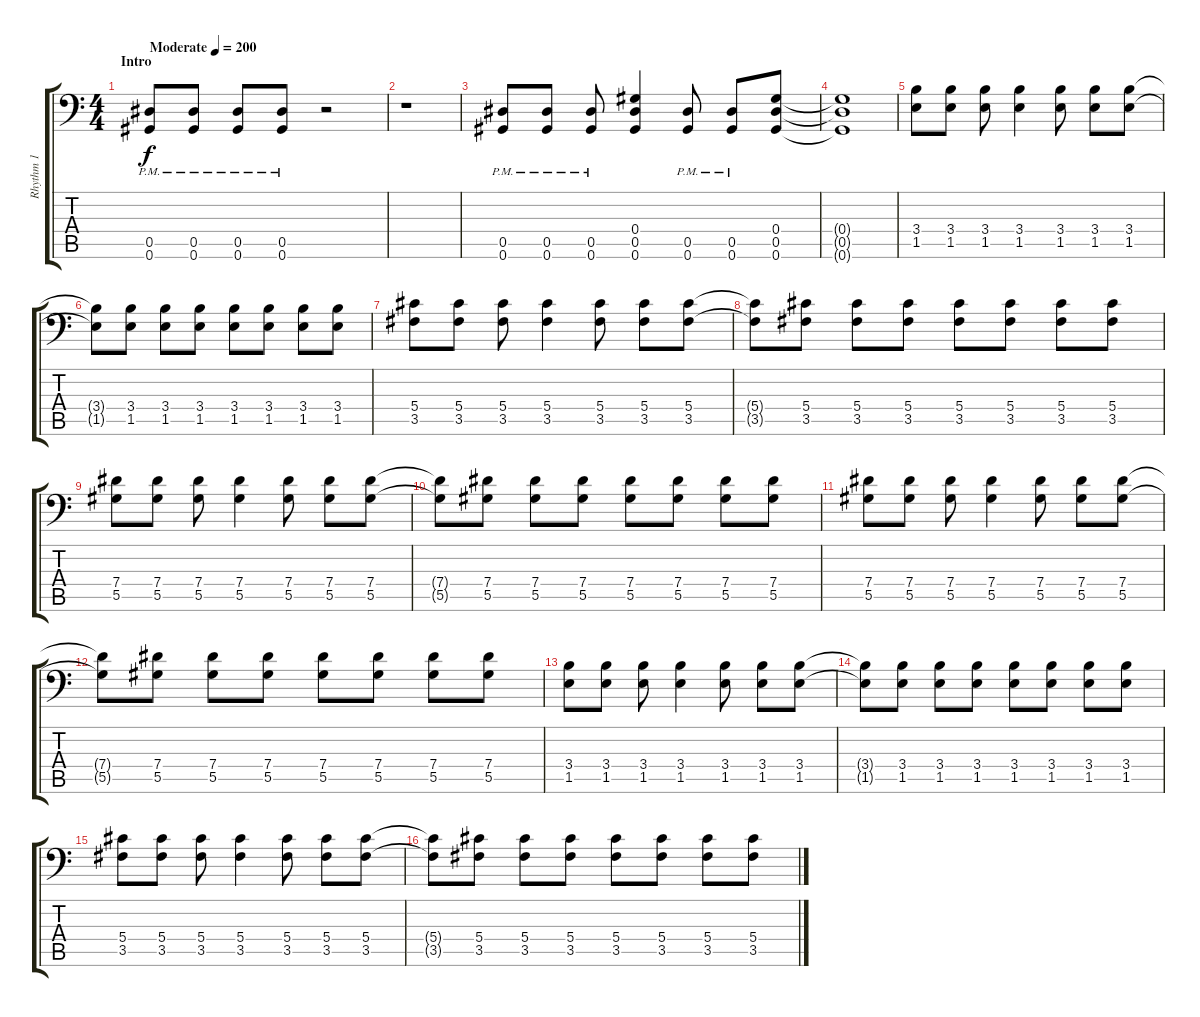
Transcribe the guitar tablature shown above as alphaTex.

\track ("Rhythm 1" "Rhythm 1") {instrument distortionguitar}
\staff {score tabs}
\tuning (Bb3 F3 Db3 Ab2 Eb2 Ab1) {hide}
\ts (4 4)
\section ("" "Intro")
\tempo (200 "Moderate")
\clef f4
\ks c
(0.5{pm} 0.6{pm}).8{dy f instrument distortionguitar} (0.5{pm} 0.6{pm}).8 (0.5{pm} 0.6{pm}).8 (0.5{pm} 0.6{pm}).8 r.2 |
r.1 |
(0.5{pm} 0.6{pm}).8 (0.5{pm} 0.6{pm}).8 (0.5{pm} 0.6{pm}).8 (0.4 0.5 0.6).4 (0.5{pm} 0.6{pm}).8 (0.5{pm} 0.6{pm}).8 (0.4 0.5 0.6).8 |
(0.4{t} 0.5{t} 0.6{t}).1 |
(3.4 1.5).8 (3.4 1.5).8 (3.4 1.5).8 (3.4 1.5).4 (3.4 1.5).8 (3.4 1.5).8 (3.4 1.5).8 |
(3.4{t} 1.5{t}).8 (3.4 1.5).8 (3.4 1.5).8 (3.4 1.5).8 (3.4 1.5).8 (3.4 1.5).8 (3.4 1.5).8 (3.4 1.5).8 |
(5.4 3.5).8 (5.4 3.5).8 (5.4 3.5).8 (5.4 3.5).4 (5.4 3.5).8 (5.4 3.5).8 (5.4 3.5).8 |
(5.4{t} 3.5{t}).8 (5.4 3.5).8 (5.4 3.5).8 (5.4 3.5).8 (5.4 3.5).8 (5.4 3.5).8 (5.4 3.5).8 (5.4 3.5).8 |
(7.4 5.5).8 (7.4 5.5).8 (7.4 5.5).8 (7.4 5.5).4 (7.4 5.5).8 (7.4 5.5).8 (7.4 5.5).8 |
(7.4{t} 5.5{t}).8 (7.4 5.5).8 (7.4 5.5).8 (7.4 5.5).8 (7.4 5.5).8 (7.4 5.5).8 (7.4 5.5).8 (7.4 5.5).8 |
(7.4 5.5).8 (7.4 5.5).8 (7.4 5.5).8 (7.4 5.5).4 (7.4 5.5).8 (7.4 5.5).8 (7.4 5.5).8 |
(7.4{t} 5.5{t}).8 (7.4 5.5).8 (7.4 5.5).8 (7.4 5.5).8 (7.4 5.5).8 (7.4 5.5).8 (7.4 5.5).8 (7.4 5.5).8 |
(3.4 1.5).8 (3.4 1.5).8 (3.4 1.5).8 (3.4 1.5).4 (3.4 1.5).8 (3.4 1.5).8 (3.4 1.5).8 |
(3.4{t} 1.5{t}).8 (3.4 1.5).8 (3.4 1.5).8 (3.4 1.5).8 (3.4 1.5).8 (3.4 1.5).8 (3.4 1.5).8 (3.4 1.5).8 |
(5.4 3.5).8 (5.4 3.5).8 (5.4 3.5).8 (5.4 3.5).4 (5.4 3.5).8 (5.4 3.5).8 (5.4 3.5).8 |
(5.4{t} 3.5{t}).8 (5.4 3.5).8 (5.4 3.5).8 (5.4 3.5).8 (5.4 3.5).8 (5.4 3.5).8 (5.4 3.5).8 (5.4 3.5).8
